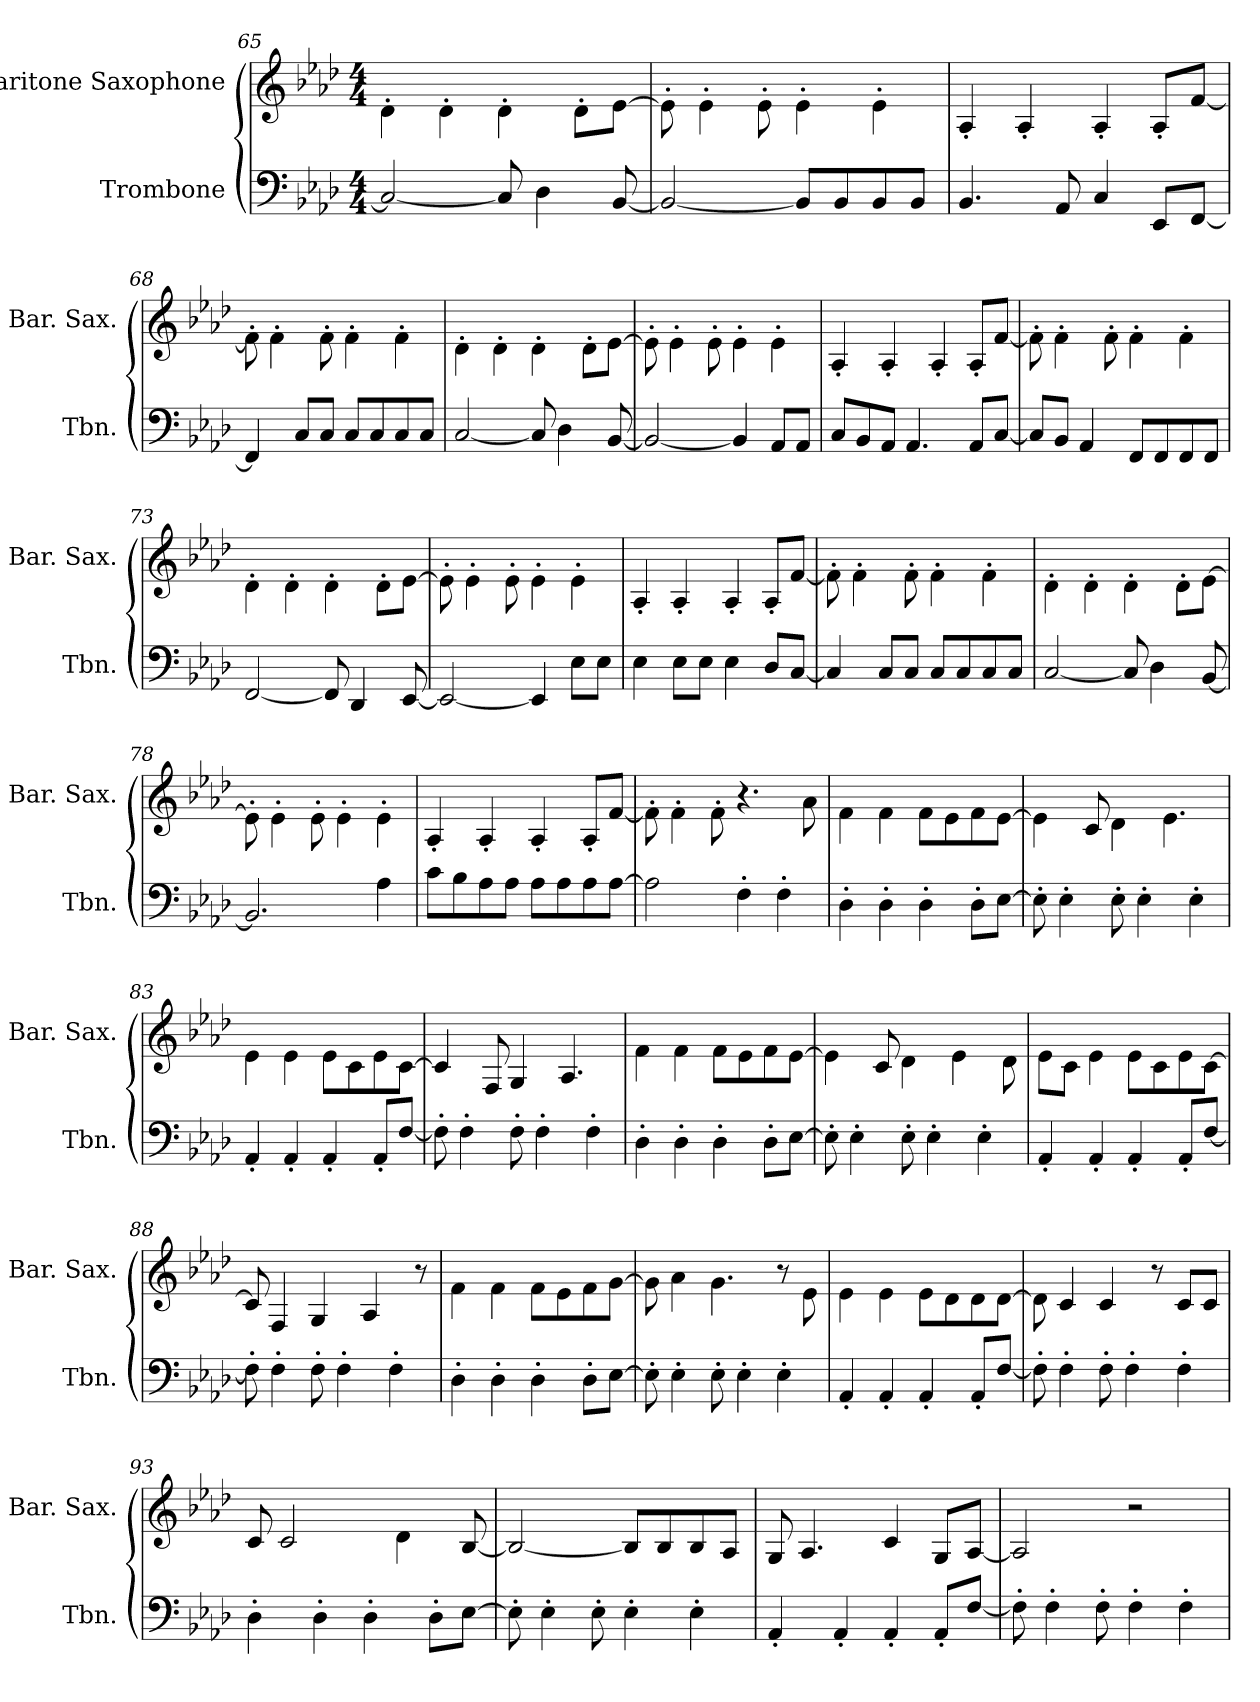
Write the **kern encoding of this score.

**kern	**kern
*part2	*part1
*staff2	*staff1
*I"Trombone	*I"Baritone Saxophone
*I'Tbn.	*I'Bar. Sax.
*clefF4	*clefG2
*	*ITrd12c21
*k[b-e-a-d-]	*k[b-e-a-d-]
*M4/4	*M4/4
=65	=65
2C/_	4D-'\
.	4D-'\
8C/]	4D-'\
4D-\	.
.	8D-'\L
[8BB-/	[8E-\J
=66	=66
2BB-/_	8E-'\]
.	4E-'\
.	8E-'\
8BB-/L]	4E-'\
8BB-/	.
8BB-/	4E-'\
8BB-/J	.
=67	=67
4.BB-/	4AA-'/
.	4AA-'/
8AA-/	.
4C/	4AA-'/
8EE-/L	8AA-'/L
[8FF/J	[8F/J
!!LO:LB:g=z
=68	=68
4FF/]	8F'\]
.	4F'\
8C/L	.
8C/J	8F'\
8C/L	4F'\
8C/	.
8C/	4F'\
8C/J	.
=69	=69
[2C/	4D-'\
.	4D-'\
8C/]	4D-'\
4D-\	.
.	8D-'\L
[8BB-/	[8E-\J
=70	=70
2BB-/_	8E-'\]
.	4E-'\
.	8E-'\
4BB-/]	4E-'\
8AA-/L	4E-'\
8AA-/J	.
=71	=71
8C/L	4AA-'/
8BB-/	.
8AA-/J	4AA-'/
4.AA-/	.
.	4AA-'/
8AA-/L	8AA-'/L
[8C/J	[8F/J
!!LO:LB:g=z
=72	=72
8C/L]	8F'\]
8BB-/J	4F'\
4AA-/	.
.	8F'\
8FF/L	4F'\
8FF/	.
8FF/	4F'\
8FF/J	.
=73	=73
[2FF/	4D-'\
.	4D-'\
8FF/]	4D-'\
4DD-/	.
.	8D-'\L
[8EE-/	[8E-\J
=74	=74
2EE-/_	8E-'\]
.	4E-'\
.	8E-'\
4EE-/]	4E-'\
8E-\L	4E-'\
8E-\J	.
=75	=75
4E-\	4AA-'/
8E-\L	4AA-'/
8E-\J	.
4E-\	4AA-'/
8D-/L	8AA-'/L
[8C/J	[8F/J
!!LO:LB:g=z
=76	=76
4C/]	8F'\]
.	4F'\
8C/L	.
8C/J	8F'\
8C/L	4F'\
8C/	.
8C/	4F'\
8C/J	.
=77	=77
[2C/	4D-'\
.	4D-'\
8C/]	4D-'\
4D-\	.
.	8D-'\L
[8BB-/	[8E-\J
=78	=78
2.BB-/]	8E-'\]
.	4E-'\
.	8E-'\
.	4E-'\
4A-\	4E-'\
=79	=79
8c\L	4AA-'/
8B-\	.
8A-\	4AA-'/
8A-\J	.
8A-\L	4AA-'/
8A-\	.
8A-\	8AA-'/L
[8A-\J	[8F/J
!!LO:PB:g=z
=80	=80
2A-\]	8F'\]
.	4F'\
.	8F'\
4F'\	4.r
4F'\	.
.	8A-\
=81	=81
4D-'\	4F\
4D-'\	4F\
4D-'\	8F\L
.	8E-\
8D-'\L	8F\
[8E-\J	[8E-\J
=82	=82
8E-'\]	4E-\]
4E-'\	.
.	8C/
8E-'\	4D-\
4E-'\	.
.	4.E-\
4E-'\	.
=83	=83
4AA-'/	4E-\
4AA-'/	4E-\
4AA-'/	8E-\L
.	8C\
8AA-'/L	8E-\
[8F/J	[8C\J
!!LO:LB:g=z
=84	=84
8F'\]	4C/]
4F'\	.
.	8FF/
8F'\	4GG/
4F'\	.
.	4.AA-/
4F'\	.
=85	=85
4D-'\	4F\
4D-'\	4F\
4D-'\	8F\L
.	8E-\
8D-'\L	8F\
[8E-\J	[8E-\J
=86	=86
8E-'\]	4E-\]
4E-'\	.
.	8C/
8E-'\	4D-\
4E-'\	.
.	4E-\
4E-'\	.
.	8D-\
=87	=87
4AA-'/	8E-\L
.	8C\J
4AA-'/	4E-\
4AA-'/	8E-\L
.	8C\
8AA-'/L	8E-\
[8F/J	[8C\J
!!LO:LB:g=z
=88	=88
8F'\]	8C/]
4F'\	4FF/
8F'\	4GG/
4F'\	.
.	4AA-/
4F'\	.
.	8r
=89	=89
4D-'\	4F\
4D-'\	4F\
4D-'\	8F\L
.	8E-\
8D-'\L	8F\
[8E-\J	[8G\J
=90	=90
8E-'\]	8G\]
4E-'\	4A-\
8E-'\	4.G\
4E-'\	.
4E-'\	8r
.	8E-\
=91	=91
4AA-'/	4E-\
4AA-'/	4E-\
4AA-'/	8E-\L
.	8D-\
8AA-'/L	8D-\
[8F/J	[8D-\J
!!LO:LB:g=z
=92	=92
8F'\]	8D-\]
4F'\	4C/
8F'\	4C/
4F'\	.
.	8r
4F'\	8C/L
.	8C/J
=93	=93
4D-'\	8C/
.	2C/
4D-'\	.
4D-'\	.
.	4D-\
8D-'\L	.
[8E-\J	[8BB-/
=94	=94
8E-'\]	2BB-/_
4E-'\	.
8E-'\	.
4E-'\	8BB-/L]
.	8BB-/
4E-'\	8BB-/
.	8AA-/J
=95	=95
4AA-'/	8GG/
.	4.AA-/
4AA-'/	.
4AA-'/	4C/
8AA-'/L	8GG/L
[8F/J	[8AA-/J
!!LO:LB:g=z
=96	=96
8F'\]	2AA-/]
4F'\	.
8F'\	.
4F'\	2r
4F'\	.
=	=
*-	*-
